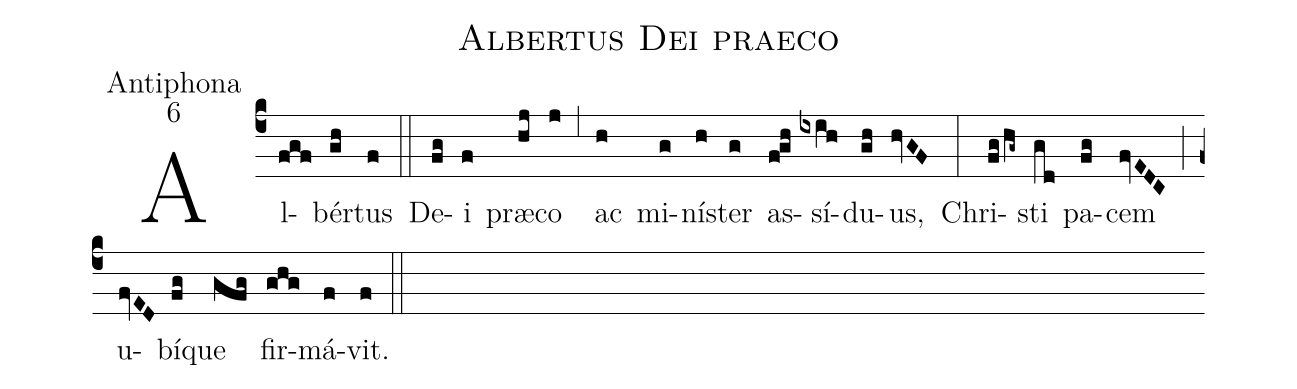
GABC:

name:Albertus Dei praeco;
office-part:Antiphona;
mode:6;
%%
(c4) Al(fgf)bér(gh)tus(f) (::)
De(fg)i(f) præ(hj)co(j) (,5) ac(h) mi(g)ní(h)ster(g) as(f!gh)sí(ixih)du(gh)us,(hvGF) (:)
Chri(fg/hg~)sti(gd) pa(fg)cem(fvEDC) (;) u(fvED)bí(fg)que(gfg) fir(ghg)má(f)vit.(f) (::)
